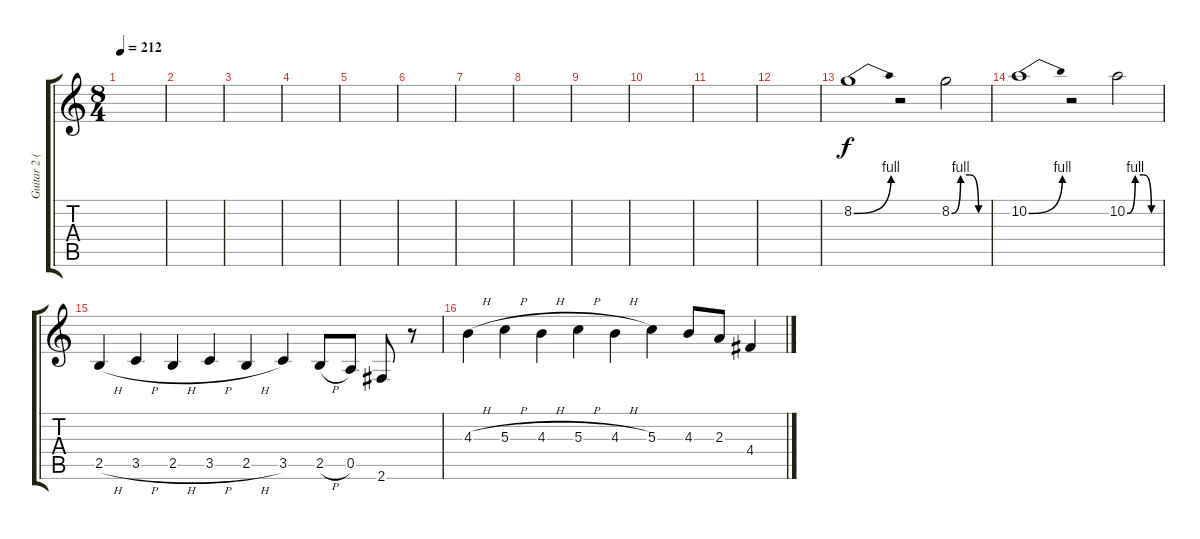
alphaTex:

\track ("Guitar 2 (Solo)" "Guitar 2 (") {instrument overdrivenguitar}
\staff {score tabs}
\tuning (E4 B3 G3 D3 A2 E2) {hide}
\ts (8 4)
\tempo 212
\clef g2
\ks c
|
|
|
|
|
|
|
|
|
|
|
|
8.2{be (bend 0 0 60 4)}.1 r.2 8.2{be (custom 0 0 15 4 30 4 45 0 60 0)}.2 |
10.2{be (bend 0 0 60 4)}.1 r.2 10.2{be (custom 0 0 15 4 30 4 45 0 60 0)}.2 |
2.5{h}.4 3.5{h}.4 2.5{h}.4 3.5{h}.4 2.5{h}.4 3.5.4 2.5{h}.8 0.5.8 2.6.8 r.8 |
4.3{h}.4 5.3{h}.4 4.3{h}.4 5.3{h}.4 4.3{h}.4 5.3.4 4.3.8 2.3.8 4.4.4
